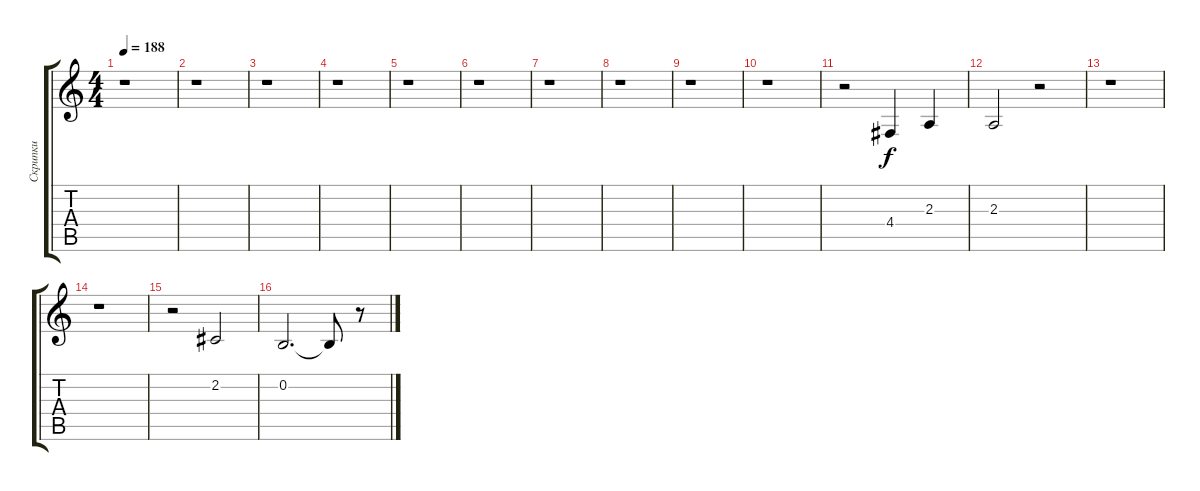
\track ("Скрипки" "Скрипки") {instrument stringensemble1}
\staff {score tabs}
\tuning (E4 B3 G3 D3 A2 E2) {hide}
\ts (4 4)
\tempo 188
\clef g2
\ks c
r.1{dy f} |
r.1 |
r.1 |
r.1 |
r.1 |
r.1 |
r.1 |
r.1 |
r.1 |
r.1 |
r.2 4.4.4 2.3.4 |
2.3.2 r.2 |
r.1 |
r.1 |
r.2 2.2.2 |
0.2.2{d} 0.2{t}.8 r.8
